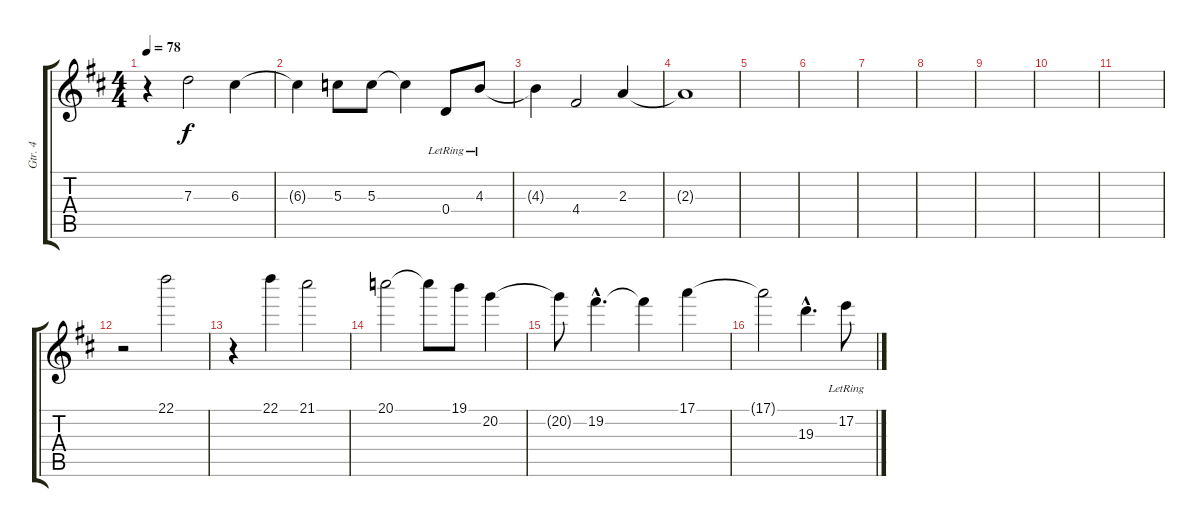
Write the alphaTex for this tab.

\track ("Gtr. 4" "Gtr. 4") {instrument electricguitarjazz}
\staff {score tabs}
\tuning (E4 B3 G3 D3 A2 E2) {hide}
\ts (4 4)
\tempo 78
\clef g2
\ks d
r.4{dy f} 7.3.2 6.3.4 |
6.3{t}.4 5.3.8 5.3.8 5.3{t}.4 0.4{lr}.8 4.3{lr}.8 |
4.3{t}.4 4.4.2 2.3.4 |
2.3{t}.1 |
|
|
|
|
|
|
|
r.2 22.1.2 |
r.4 22.1.4 21.1.2 |
20.1.2 20.1{t}.8 19.1.8 20.2.4 |
20.2{t}.8 19.2{hac}.4{d} 19.2{t}.4 17.1.4 |
17.1{t}.2 19.3{hac}.4{d} 17.2{lr}.8
